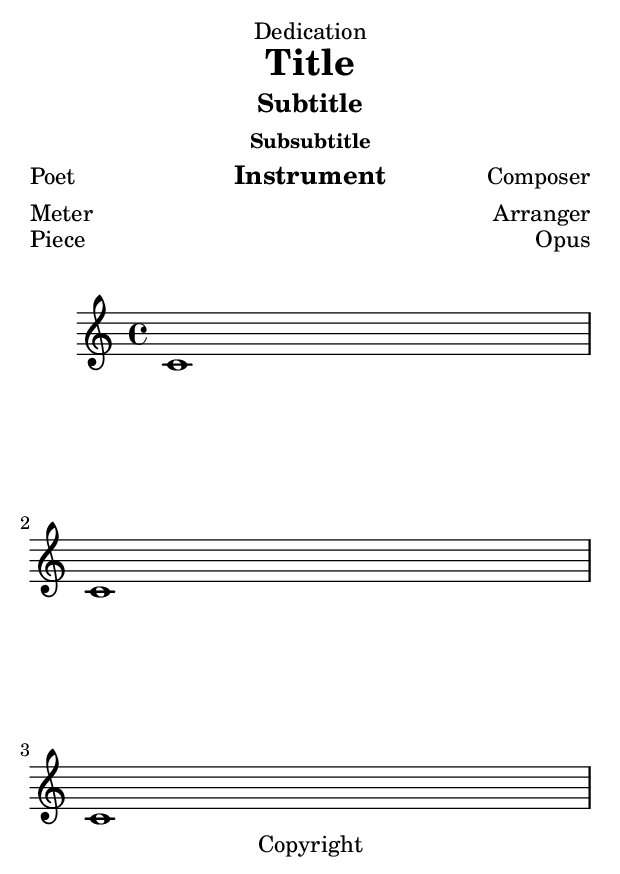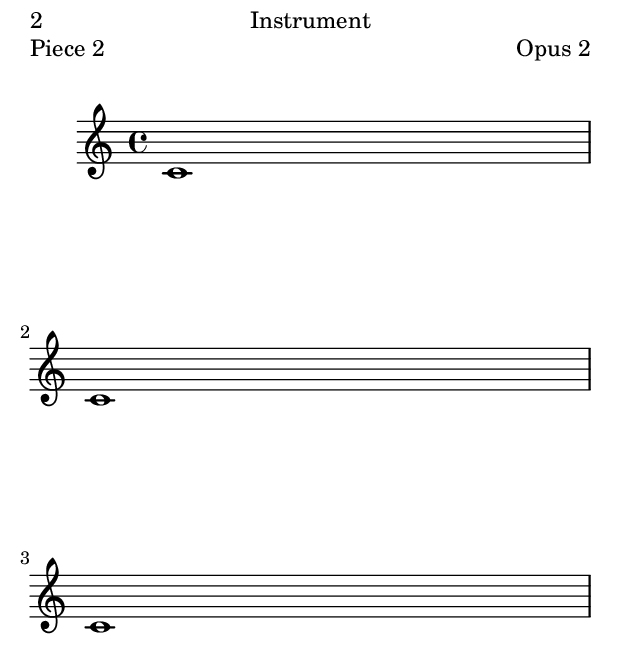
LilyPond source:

%% Generated by lilypond-book
%% Options: [exampleindent=10.16\mm,indent=0\mm,line-width=160\mm]
\include "lilypond-book-preamble.ly"


% ****************************************************************
% Start cut-&-pastable-section
% ****************************************************************

#(ly:set-option 'eps-box-padding 3.000000)



\paper {
  indent = 0\mm
  line-width = 160\mm
  % offset the left padding, also add 1mm as lilypond creates cropped
  % images with a little space on the right
  line-width = #(- line-width (* mm  3.000000) (* mm 1))
}

\layout {
  
}




% ****************************************************************
% ly snippet:
% ****************************************************************
\sourcefilename "/lilypond-2.24.3/input/regression/titling.ly"
\sourcefileline 0
\version "2.23.4"

\header {
  texidoc = "Demonstrate all titling variables used by default."
}

\paper {
  #(set-paper-size "a6")
}

\header {
  dedication = "Dedication"
  title = "Title"
  subtitle = "Subtitle"
  subsubtitle = "Subsubtitle"
  poet = "Poet"
  instrument = "Instrument"
  composer = "Composer"
  meter = "Meter"
  arranger = "Arranger"
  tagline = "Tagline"
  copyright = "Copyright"
}

\book {
  \bookpart {
    \score {
      \header {
        piece = "Piece"
        opus = "Opus"
      }
      \repeat unfold 3 { c'1 \break }
    }
    \pageBreak
    \score {
      \header {
        piece = "Piece 2"
        opus = "Opus 2"
        breakbefore = ##t
      }
      \repeat unfold 3 { c'1 \break }
    }
  }
  \bookpart {
    \paper {
      print-all-headers = ##t
    }
    \score {
      \header {
        title = "Overridden title"
        piece = "Piece again"
        opus = "Opus"
      }
      { c'1 }
    }
    \score {
      \header {
        piece = "Piece 2 again"
        opus = "Opus 2"
      }
      { c'1 }
    }
  }
}



% ****************************************************************
% end ly snippet
% ****************************************************************
